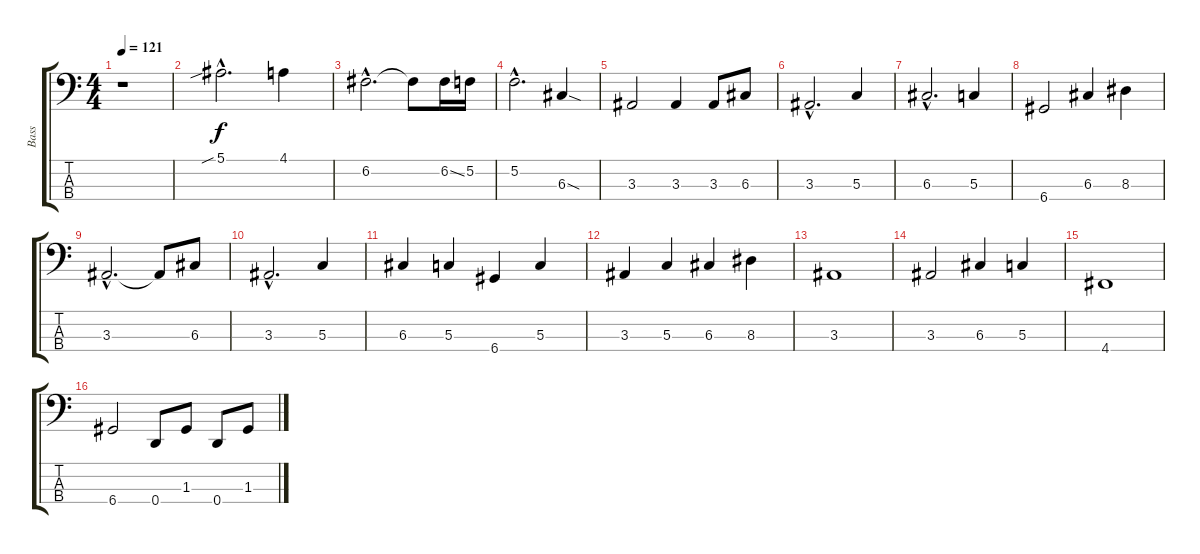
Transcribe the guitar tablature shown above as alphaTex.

\track ("Bass" "Bass") {instrument electricbassfinger}
\staff {score tabs}
\tuning (F2 C2 G1 D1) {hide}
\ts (4 4)
\tempo 121
\clef f4
\ks c
r.1{dy f instrument electricbassfinger} |
5.1{sib hac}.2{d} 4.1.4 |
6.2{hac}.2{d} 6.2{t}.8 6.2{ss}.16 5.2.16 |
5.2{hac}.2{d} 6.3{sod}.4 |
3.3.2 3.3.4 3.3.8 6.3.8 |
3.3{hac}.2{d} 5.3.4 |
6.3{hac}.2{d} 5.3.4 |
6.4.2 6.3.4 8.3.4 |
3.3{hac}.2{d} 3.3{t}.8 6.3.8 |
3.3{hac}.2{d} 5.3.4 |
6.3.4 5.3.4 6.4.4 5.3.4 |
3.3.4 5.3.4 6.3.4 8.3.4 |
3.3.1 |
3.3.2 6.3.4 5.3.4 |
4.4.1 |
6.4.2 0.4.8 1.3.8 0.4.8 1.3.8
